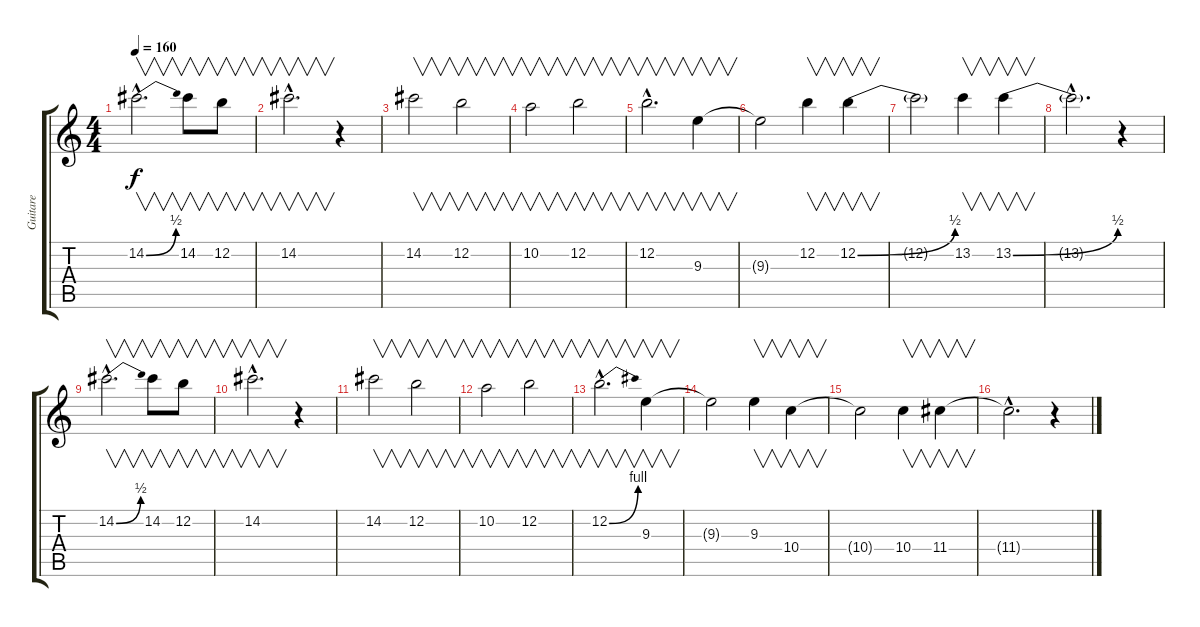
\track ("Guitare" "Guitare") {instrument distortionguitar}
\staff {score tabs}
\tuning (E4 B3 G3 D3 A2 E2) {hide}
\ts (4 4)
\tempo 160
\clef g2
\ks c
14.2{be (bend 0 0 60 2) hac}.2{v d dy f} 14.2.8{v} 12.2.8{v} |
14.2{hac}.2{v d} r.4 |
14.2.2{v} 12.2.2{v} |
10.2.2{v} 12.2.2{v} |
12.2{hac}.2{v d} 9.3.4{v} |
9.3{t}.2 12.2.4{v} 12.2{be (bend 0 0 60 2)}.4{v} |
12.2{t}.2 13.2.4{v} 13.2{be (bend 0 0 60 2)}.4{v} |
13.2{hac t}.2{d} r.4 |
14.2{be (bend 0 0 60 2) hac}.2{v d} 14.2.8{v} 12.2.8{v} |
14.2{hac}.2{v d} r.4 |
14.2.2{v} 12.2.2{v} |
10.2.2{v} 12.2.2{v} |
12.2{be (bend 0 0 60 4) hac}.2{v d} 9.3.4{v} |
9.3{t}.2 9.3.4{v} 10.4.4{v} |
10.4{t}.2 10.4.4{v} 11.4.4{v} |
11.4{hac t}.2{d} r.4
